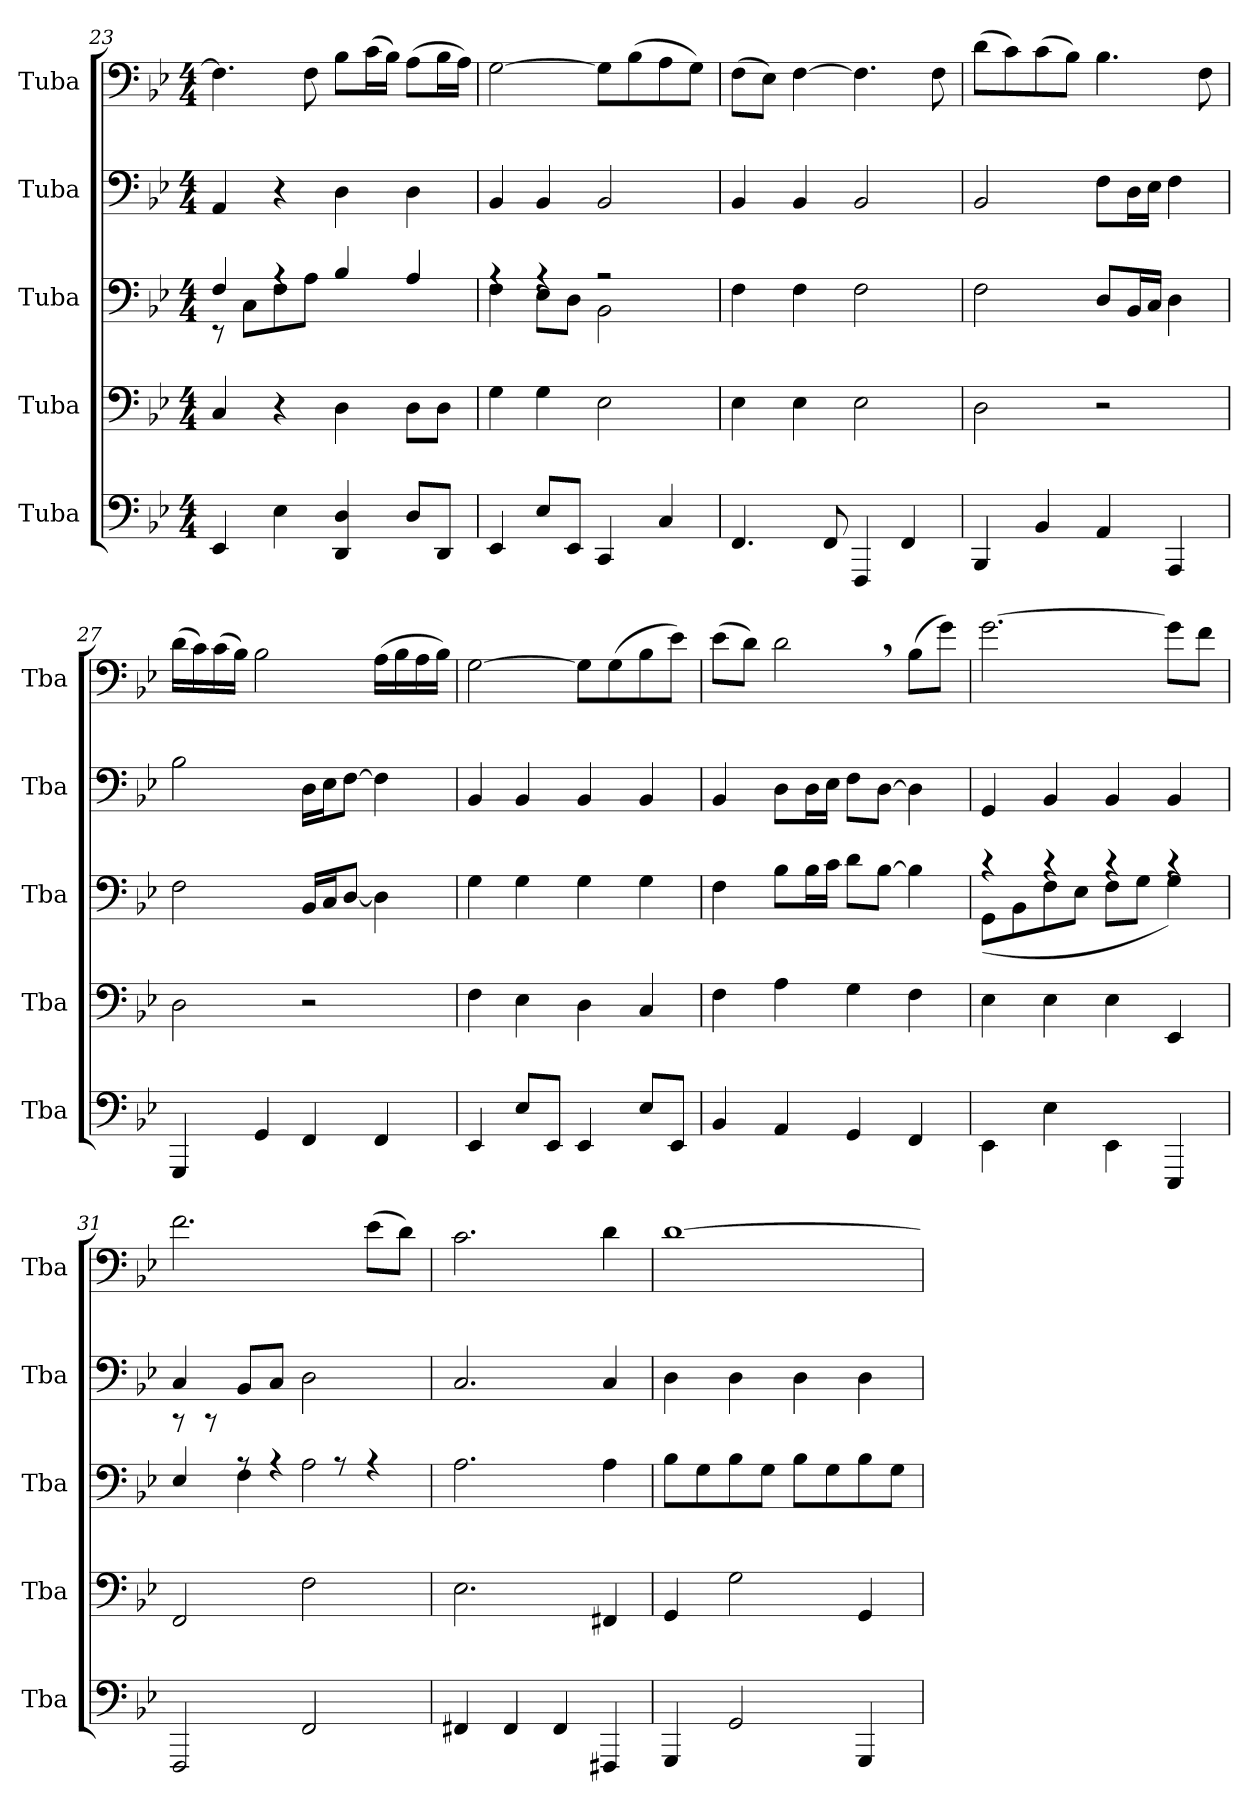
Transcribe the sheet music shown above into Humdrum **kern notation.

**kern	**kern	**kern	**kern	**kern
*part5	*part4	*part3	*part2	*part1
*staff5	*staff4	*staff3	*staff2	*staff1
*I"Tuba	*I"Tuba	*I"Tuba	*I"Tuba	*I"Tuba
*I'Tba	*I'Tba	*I'Tba	*I'Tba	*I'Tba
!!LO:PB:g=z
*clefF4	*clefF4	*clefF4	*clefF4	*clefF4
*k[b-e-]	*k[b-e-]	*k[b-e-]	*k[b-e-]	*k[b-e-]
*M4/4	*M4/4	*M4/4	*M4/4	*M4/4
=23	=23	=23	=23	=23
*	*	*^	*	*
4EE-/	4C/	4F/	8rEE	4AA/	4.F\]
.	.	.	8C\L	.	.
4E-\	4r	4rA	8F\	4r	.
.	.	.	8A\J	.	8F\
4DD/ 4D/	4D\	4B-/	2ryy	4D\	8B-\L
.	.	.	.	.	(>16c\L
.	.	.	.	.	16B-\JJ)
8D/L	8D\L	4A/	.	4D\	(>8A\L
8DD/J	8D\J	.	.	.	16B-\L
.	.	.	.	.	16A\JJ)
=24	=24	=24	=24	=24	=24
4EE-/	4G\	4rA	4F\	4BB-/	[2G\
8E-/L	4G\	4rA	8E-\L	4BB-/	.
8EE-/J	.	.	8D\J	.	.
4CC/	2E-\	2rA	2BB-\	2BB-/	8G\L]
.	.	.	.	.	(>8B-\
4C/	.	.	.	.	8A\
.	.	.	.	.	8G\J)
*	*	*v	*v	*	*
=25	=25	=25	=25	=25
4.FF/	4E-\	4F\	4BB-/	(>8F\L
.	.	.	.	8E-\J)
.	4E-\	4F\	4BB-/	[4F\
8FF/	.	.	.	.
4FFF/	2E-\	2F\	2BB-/	4.F\]
4FF/	.	.	.	.
.	.	.	.	8F\
=26	=26	=26	=26	=26
4BBB-/	2D\	2F\	2BB-/	(>8d\L
.	.	.	.	8c\)
4BB-/	.	.	.	(>8c\
.	.	.	.	8B-\J)
4AA/	2r	8D/L	8F\L	4.B-\
.	.	16BB-/L	16D\L	.
.	.	16C/JJ	16E-\JJ	.
4AAA/	.	4D\	4F\	.
.	.	.	.	8F\
!!LO:LB:g=z
=27	=27	=27	=27	=27
4GGG/	2D\	2F\	2B-\	(>16d\LL
.	.	.	.	16c\)
.	.	.	.	(>16c\
.	.	.	.	16B-\JJ)
4GG/	.	.	.	2B-\
4FF/	2r	16BB-/LL	16D\LL	.
.	.	16C/J	16E-\J	.
.	.	[8D/J	[8F\J	.
4FF/	.	4D\]	4F\]	(>16A\LL
.	.	.	.	16B-\
.	.	.	.	16A\
.	.	.	.	16B-\JJ)
=28	=28	=28	=28	=28
4EE-/	4F\	4G\	4BB-/	[2G\
8E-/L	4E-\	4G\	4BB-/	.
8EE-/J	.	.	.	.
4EE-/	4D\	4G\	4BB-/	8G\L]
.	.	.	.	(>8G\
8E-/L	4C/	4G\	4BB-/	8B-\
8EE-/J	.	.	.	8e-\J)
=29	=29	=29	=29	=29
4BB-/	4F\	4F\	4BB-/	(>8e-\L
.	.	.	.	8d\J)
4AA/	4A\	8B-\L	8D\L	2d,\
.	.	16B-\L	16D\L	.
.	.	16c\JJ	16E-\JJ	.
4GG/	4G\	8d\L	8F\L	.
.	.	[8B-\J	[8D\J	.
4FF/	4F\	4B-\]	4D\]	(>8B-\L
.	.	.	.	8g\J)
=30	=30	=30	=30	=30
*	*	*^	*	*
4EE-\	4E-\	4rc	(<8GG\L	4GG/	[2.g\
.	.	.	8BB-\	.	.
4E-\	4E-\	4rc	8F\	4BB-/	.
.	.	.	8E-\J	.	.
4EE-\	4E-\	4rc	8F\L	4BB-/	.
.	.	.	8G\J	.	.
4EEE-/	4EE-/	4rc	4G\)	4BB-/	8g\L]
.	.	.	.	.	8f\J
!!LO:PB:g=z
=31	=31	=31	=31	=31	=31
2FFF/	2FF/	4E-/	8rb	4C/	2.f\
.	.	.	8rb	.	.
.	.	8rA	4F\	8BB-/L	.
.	.	4rA	.	8C/J	.
2FF/	2F\	.	2A\	2D\	.
.	.	8rA	.	.	.
.	.	4rA	.	.	(>8e-\L
.	.	.	.	.	8d\J)
*	*	*v	*v	*	*
=32	=32	=32	=32	=32
4FF#X/	2.E-\	2.A\	2.C/	2.c\
4FF#/	.	.	.	.
4FF#/	.	.	.	.
4FFF#X/	4FF#X/	4A\	4C/	4d\
=33	=33	=33	=33	=33
4GGG/	4GG/	8B-\L	4D\	[1d
.	.	8G\	.	.
2GG/	2G\	8B-\	4D\	.
.	.	8G\J	.	.
.	.	8B-\L	4D\	.
.	.	8G\	.	.
4GGG/	4GG/	8B-\	4D\	.
.	.	8G\J	.	.
=	=	=	=	=
*-	*-	*-	*-	*-
